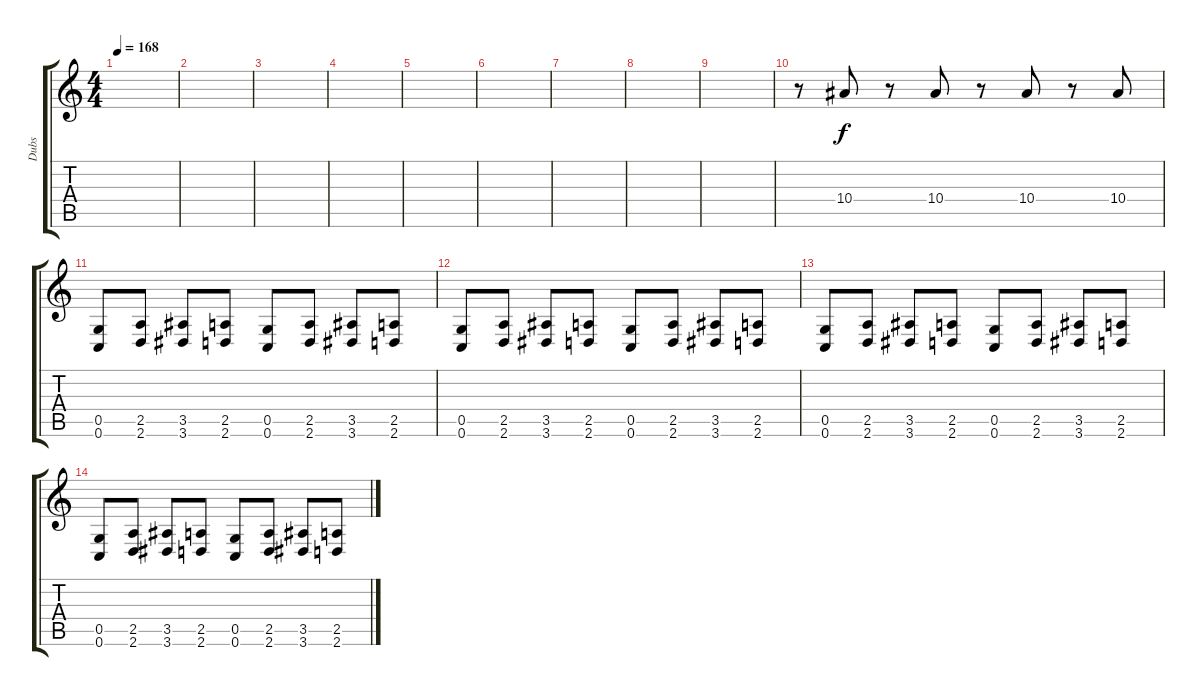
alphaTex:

\track ("Dubs" "Dubs") {instrument distortionguitar}
\staff {score tabs}
\tuning (D4 A3 F3 C3 G2 C2) {hide}
\ts (4 4)
\tempo 168
\clef g2
\ks c
|
|
|
|
|
|
|
|
|
r.8 10.4.8 r.8 10.4.8 r.8 10.4.8 r.8 10.4.8 |
(0.5 0.6).8 (2.5 2.6).8 (3.5 3.6).8 (2.5 2.6).8 (0.5 0.6).8 (2.5 2.6).8 (3.5 3.6).8 (2.5 2.6).8 |
(0.5 0.6).8 (2.5 2.6).8 (3.5 3.6).8 (2.5 2.6).8 (0.5 0.6).8 (2.5 2.6).8 (3.5 3.6).8 (2.5 2.6).8 |
(0.5 0.6).8 (2.5 2.6).8 (3.5 3.6).8 (2.5 2.6).8 (0.5 0.6).8 (2.5 2.6).8 (3.5 3.6).8 (2.5 2.6).8 |
(0.5 0.6).8 (2.5 2.6).8 (3.5 3.6).8 (2.5 2.6).8 (0.5 0.6).8 (2.5 2.6).8 (3.5 3.6).8 (2.5 2.6).8
